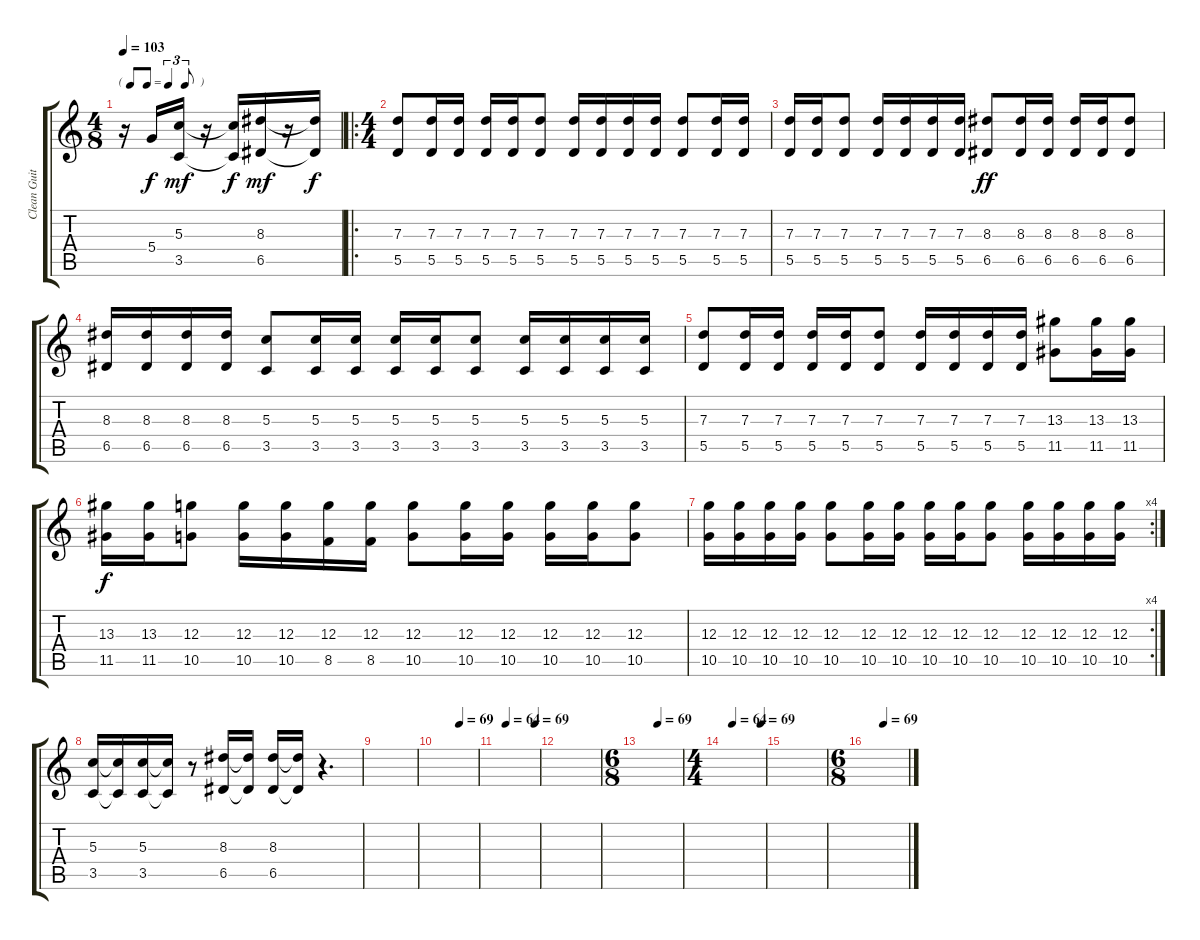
\track ("Clean Guitar" "Clean Guit") {instrument electricguitarjazz}
\staff {score tabs}
\tuning (E4 B3 G3 D3 A2 E2) {hide}
\ts (4 8)
\tf triplet8th
\tempo 103
\clef g2
\ks c
r.16{dy fff} 5.4{t}.16{dy f} (5.3 3.5).16{dy mf} r.16 (5.3{t} 3.5{t}).16{dy f} (8.3 6.5).16{dy mf} r.16 (8.3{t} 6.5{t}).16{dy f} |
\ro
\ts (4 4)
(7.3 5.5).8 (7.3 5.5).16 (7.3 5.5).16 (7.3 5.5).16 (7.3 5.5).16 (7.3 5.5).8 (7.3 5.5).16 (7.3 5.5).16 (7.3 5.5).16 (7.3 5.5).16 (7.3 5.5).8 (7.3 5.5).16 (7.3 5.5).16 |
(7.3 5.5).16 (7.3 5.5).16 (7.3 5.5).8 (7.3 5.5).16 (7.3 5.5).16 (7.3 5.5).16 (7.3 5.5).16 (8.3 6.5).8{dy ff} (8.3 6.5).16 (8.3 6.5).16 (8.3 6.5).16 (8.3 6.5).16 (8.3 6.5).8 |
(8.3 6.5).16 (8.3 6.5).16 (8.3 6.5).16 (8.3 6.5).16 (5.3 3.5).8 (5.3 3.5).16 (5.3 3.5).16 (5.3 3.5).16 (5.3 3.5).16 (5.3 3.5).8 (5.3 3.5).16 (5.3 3.5).16 (5.3 3.5).16 (5.3 3.5).16 |
(7.3 5.5).8 (7.3 5.5).16 (7.3 5.5).16 (7.3 5.5).16 (7.3 5.5).16 (7.3 5.5).8 (7.3 5.5).16 (7.3 5.5).16 (7.3 5.5).16 (7.3 5.5).16 (13.3 11.5).8 (13.3 11.5).16 (13.3 11.5).16 |
(13.3 11.5).16{dy f} (13.3 11.5).16 (12.3 10.5).8 (12.3 10.5).16 (12.3 10.5).16 (12.3 8.5).16 (12.3 8.5).16 (12.3 10.5).8 (12.3 10.5).16 (12.3 10.5).16 (12.3 10.5).16 (12.3 10.5).16 (12.3 10.5).8 |
\rc 4
(12.3 10.5).16 (12.3 10.5).16 (12.3 10.5).16 (12.3 10.5).16 (12.3 10.5).8 (12.3 10.5).16 (12.3 10.5).16 (12.3 10.5).16 (12.3 10.5).16 (12.3 10.5).8 (12.3 10.5).16 (12.3 10.5).16 (12.3 10.5).16 (12.3 10.5).16 |
(5.3 3.5).16 (5.3{t} 3.5{t}).16 (5.3 3.5).16 (5.3{t} 3.5{t}).16 r.8 (8.3 6.5).16 (8.3{t} 6.5{t}).16 (8.3 6.5).16 (8.3{t} 6.5{t}).16 r.4{d} |
|
\tempo (69 0.5625)
|
\tempo (64 0.21875)
\tempo (69 0.90625)
|
|
\ts (6 8)
\tempo (69 0.4166666666666667)
|
\ts (4 4)
\tempo (64 0.21875)
\tempo (69 0.90625)
|
|
\ts (6 8)
\tempo (69 0.4166666666666667)
